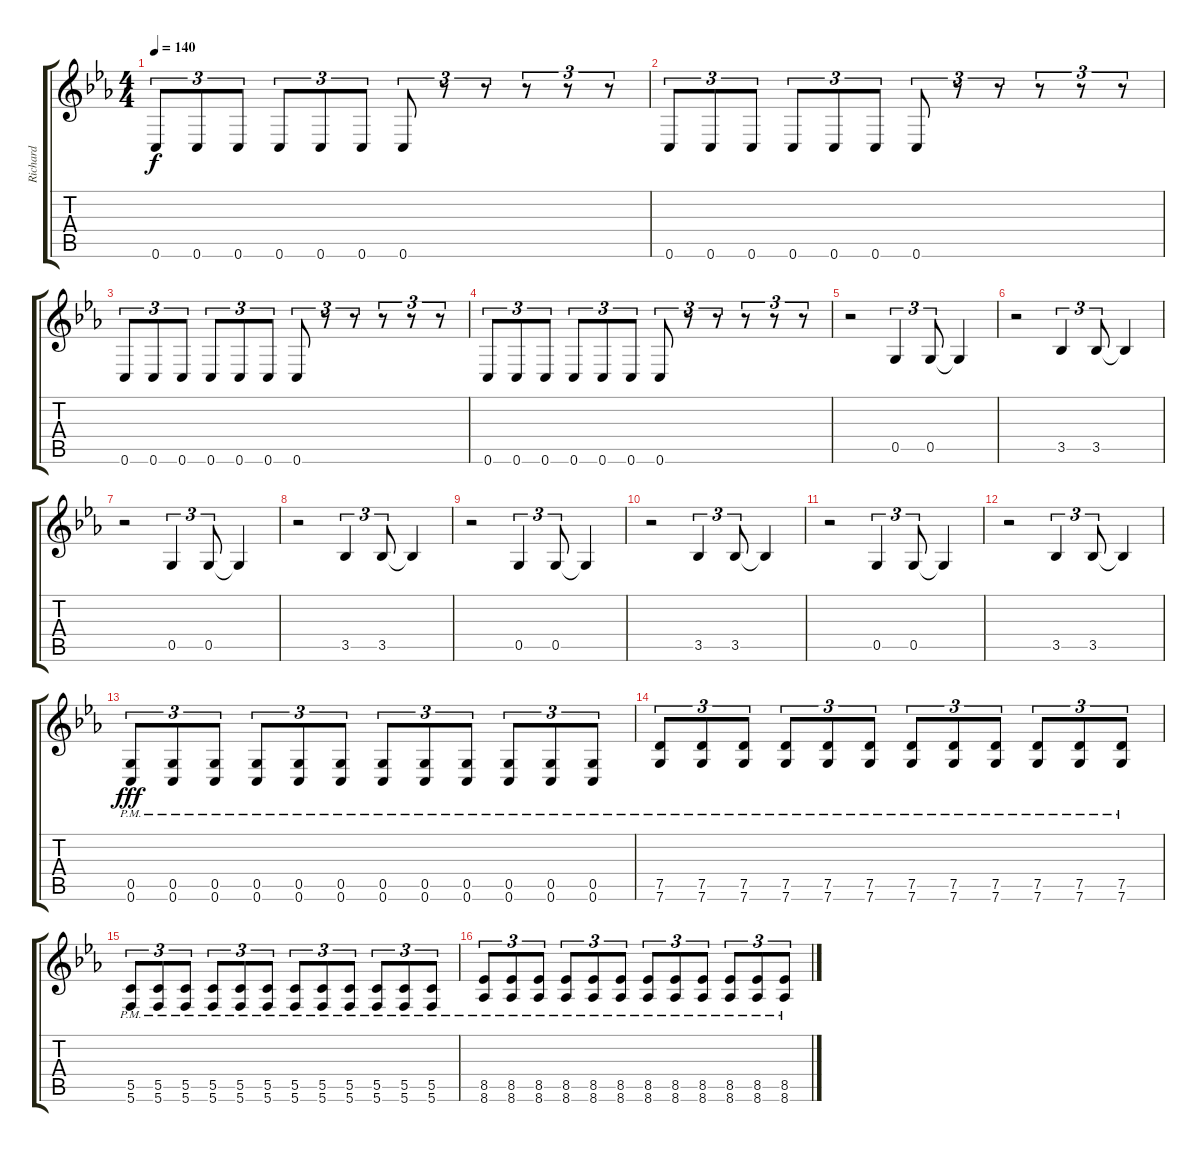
\track ("Richard" "Richard") {instrument distortionguitar}
\staff {score tabs}
\tuning (D4 A3 F3 C3 G2 C2) {hide}
\ts (4 4)
\tempo 140
\clef g2
\ks eb
0.6.8{tu (3 2) dy f} 0.6.8{tu (3 2)} 0.6.8{tu (3 2)} 0.6.8{tu (3 2)} 0.6.8{tu (3 2)} 0.6.8{tu (3 2)} 0.6.8{tu (3 2)} r.8{tu (3 2)} r.8{tu (3 2)} r.8{tu (3 2)} r.8{tu (3 2)} r.8{tu (3 2)} |
0.6.8{tu (3 2)} 0.6.8{tu (3 2)} 0.6.8{tu (3 2)} 0.6.8{tu (3 2)} 0.6.8{tu (3 2)} 0.6.8{tu (3 2)} 0.6.8{tu (3 2)} r.8{tu (3 2)} r.8{tu (3 2)} r.8{tu (3 2)} r.8{tu (3 2)} r.8{tu (3 2)} |
0.6.8{tu (3 2)} 0.6.8{tu (3 2)} 0.6.8{tu (3 2)} 0.6.8{tu (3 2)} 0.6.8{tu (3 2)} 0.6.8{tu (3 2)} 0.6.8{tu (3 2)} r.8{tu (3 2)} r.8{tu (3 2)} r.8{tu (3 2)} r.8{tu (3 2)} r.8{tu (3 2)} |
0.6.8{tu (3 2)} 0.6.8{tu (3 2)} 0.6.8{tu (3 2)} 0.6.8{tu (3 2)} 0.6.8{tu (3 2)} 0.6.8{tu (3 2)} 0.6.8{tu (3 2)} r.8{tu (3 2)} r.8{tu (3 2)} r.8{tu (3 2)} r.8{tu (3 2)} r.8{tu (3 2)} |
r.2 0.5.4{tu (3 2)} 0.5.8{tu (3 2)} 0.5{t}.4 |
r.2 3.5.4{tu (3 2)} 3.5.8{tu (3 2)} 3.5{t}.4 |
r.2 0.5.4{tu (3 2)} 0.5.8{tu (3 2)} 0.5{t}.4 |
r.2 3.5.4{tu (3 2)} 3.5.8{tu (3 2)} 3.5{t}.4 |
r.2 0.5.4{tu (3 2)} 0.5.8{tu (3 2)} 0.5{t}.4 |
r.2 3.5.4{tu (3 2)} 3.5.8{tu (3 2)} 3.5{t}.4 |
r.2 0.5.4{tu (3 2)} 0.5.8{tu (3 2)} 0.5{t}.4 |
r.2 3.5.4{tu (3 2)} 3.5.8{tu (3 2)} 3.5{t}.4 |
(0.5{pm} 0.6{pm}).8{tu (3 2) dy fff} (0.5{pm} 0.6{pm}).8{tu (3 2)} (0.5{pm} 0.6{pm}).8{tu (3 2)} (0.5{pm} 0.6{pm}).8{tu (3 2)} (0.5{pm} 0.6{pm}).8{tu (3 2)} (0.5{pm} 0.6{pm}).8{tu (3 2)} (0.5{pm} 0.6{pm}).8{tu (3 2)} (0.5{pm} 0.6{pm}).8{tu (3 2)} (0.5{pm} 0.6{pm}).8{tu (3 2)} (0.5{pm} 0.6{pm}).8{tu (3 2)} (0.5{pm} 0.6{pm}).8{tu (3 2)} (0.5{pm} 0.6{pm}).8{tu (3 2)} |
(7.5{pm} 7.6{pm}).8{tu (3 2)} (7.5{pm} 7.6{pm}).8{tu (3 2)} (7.5{pm} 7.6{pm}).8{tu (3 2)} (7.5{pm} 7.6{pm}).8{tu (3 2)} (7.5{pm} 7.6{pm}).8{tu (3 2)} (7.5{pm} 7.6{pm}).8{tu (3 2)} (7.5{pm} 7.6{pm}).8{tu (3 2)} (7.5{pm} 7.6{pm}).8{tu (3 2)} (7.5{pm} 7.6{pm}).8{tu (3 2)} (7.5{pm} 7.6{pm}).8{tu (3 2)} (7.5{pm} 7.6{pm}).8{tu (3 2)} (7.5{pm} 7.6{pm}).8{tu (3 2)} |
(5.5{pm} 5.6{pm}).8{tu (3 2)} (5.5{pm} 5.6{pm}).8{tu (3 2)} (5.5{pm} 5.6{pm}).8{tu (3 2)} (5.5{pm} 5.6{pm}).8{tu (3 2)} (5.5{pm} 5.6{pm}).8{tu (3 2)} (5.5{pm} 5.6{pm}).8{tu (3 2)} (5.5{pm} 5.6{pm}).8{tu (3 2)} (5.5{pm} 5.6{pm}).8{tu (3 2)} (5.5{pm} 5.6{pm}).8{tu (3 2)} (5.5{pm} 5.6{pm}).8{tu (3 2)} (5.5{pm} 5.6{pm}).8{tu (3 2)} (5.5{pm} 5.6{pm}).8{tu (3 2)} |
(8.5{pm} 8.6{pm}).8{tu (3 2)} (8.5{pm} 8.6{pm}).8{tu (3 2)} (8.5{pm} 8.6{pm}).8{tu (3 2)} (8.5{pm} 8.6{pm}).8{tu (3 2)} (8.5{pm} 8.6{pm}).8{tu (3 2)} (8.5{pm} 8.6{pm}).8{tu (3 2)} (8.5{pm} 8.6{pm}).8{tu (3 2)} (8.5{pm} 8.6{pm}).8{tu (3 2)} (8.5{pm} 8.6{pm}).8{tu (3 2)} (8.5{pm} 8.6{pm}).8{tu (3 2)} (8.5{pm} 8.6{pm}).8{tu (3 2)} (8.5{pm} 8.6{pm}).8{tu (3 2)}
